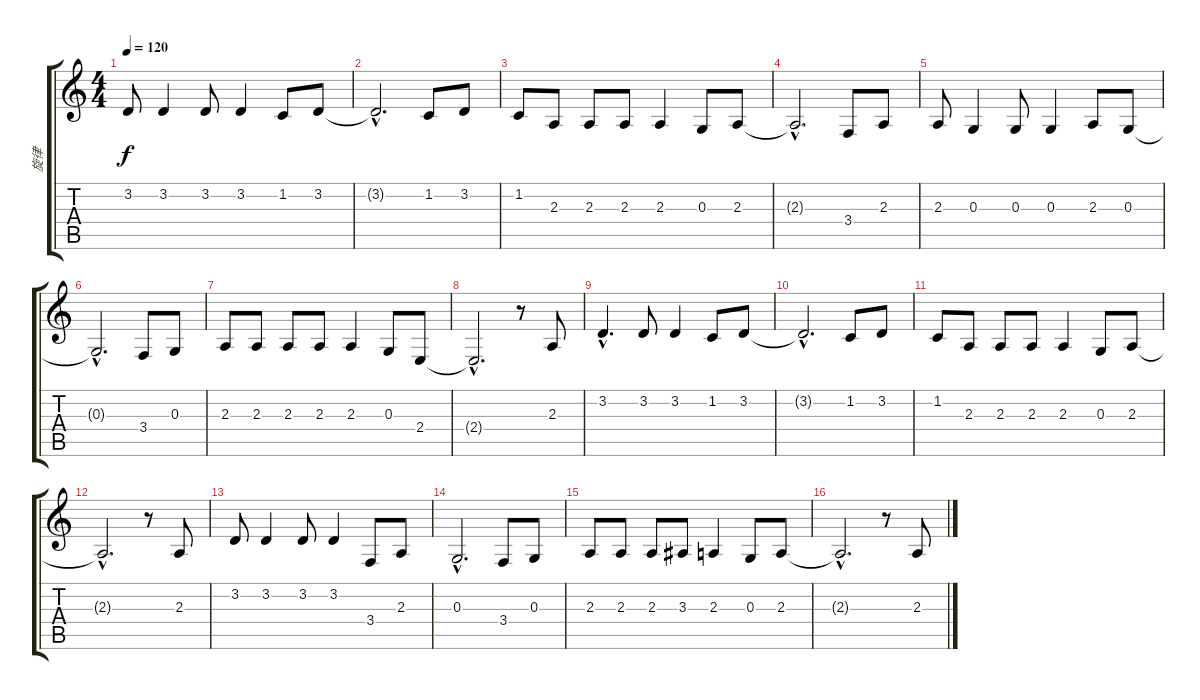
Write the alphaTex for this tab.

\track ("旋律" "旋律") {instrument acousticgrandpiano}
\staff {score tabs}
\tuning (E4 B3 G3 D3 A2 E2) {hide}
\ts (4 4)
\tempo 120
\clef g2
\ks c
3.2.8{dy f} 3.2.4 3.2.8 3.2.4 1.2.8 3.2.8 |
3.2{hac t}.2{d} 1.2.8 3.2.8 |
1.2.8 2.3.8 2.3.8 2.3.8 2.3.4 0.3.8 2.3.8 |
2.3{hac t}.2{d} 3.4.8 2.3.8 |
2.3.8 0.3.4 0.3.8 0.3.4 2.3.8 0.3.8 |
0.3{hac t}.2{d} 3.4.8 0.3.8 |
2.3.8 2.3.8 2.3.8 2.3.8 2.3.4 0.3.8 2.4.8 |
2.4{hac t}.2{d} r.8 2.3.8 |
3.2{hac}.4{d} 3.2.8 3.2.4 1.2.8 3.2.8 |
3.2{hac t}.2{d} 1.2.8 3.2.8 |
1.2.8 2.3.8 2.3.8 2.3.8 2.3.4 0.3.8 2.3.8 |
2.3{hac t}.2{d} r.8 2.3.8 |
3.2.8 3.2.4 3.2.8 3.2.4 3.4.8 2.3.8 |
0.3{hac}.2{d} 3.4.8 0.3.8 |
2.3.8 2.3.8 2.3.8 3.3.8 2.3.4 0.3.8 2.3.8 |
2.3{hac t}.2{d} r.8 2.3.8
